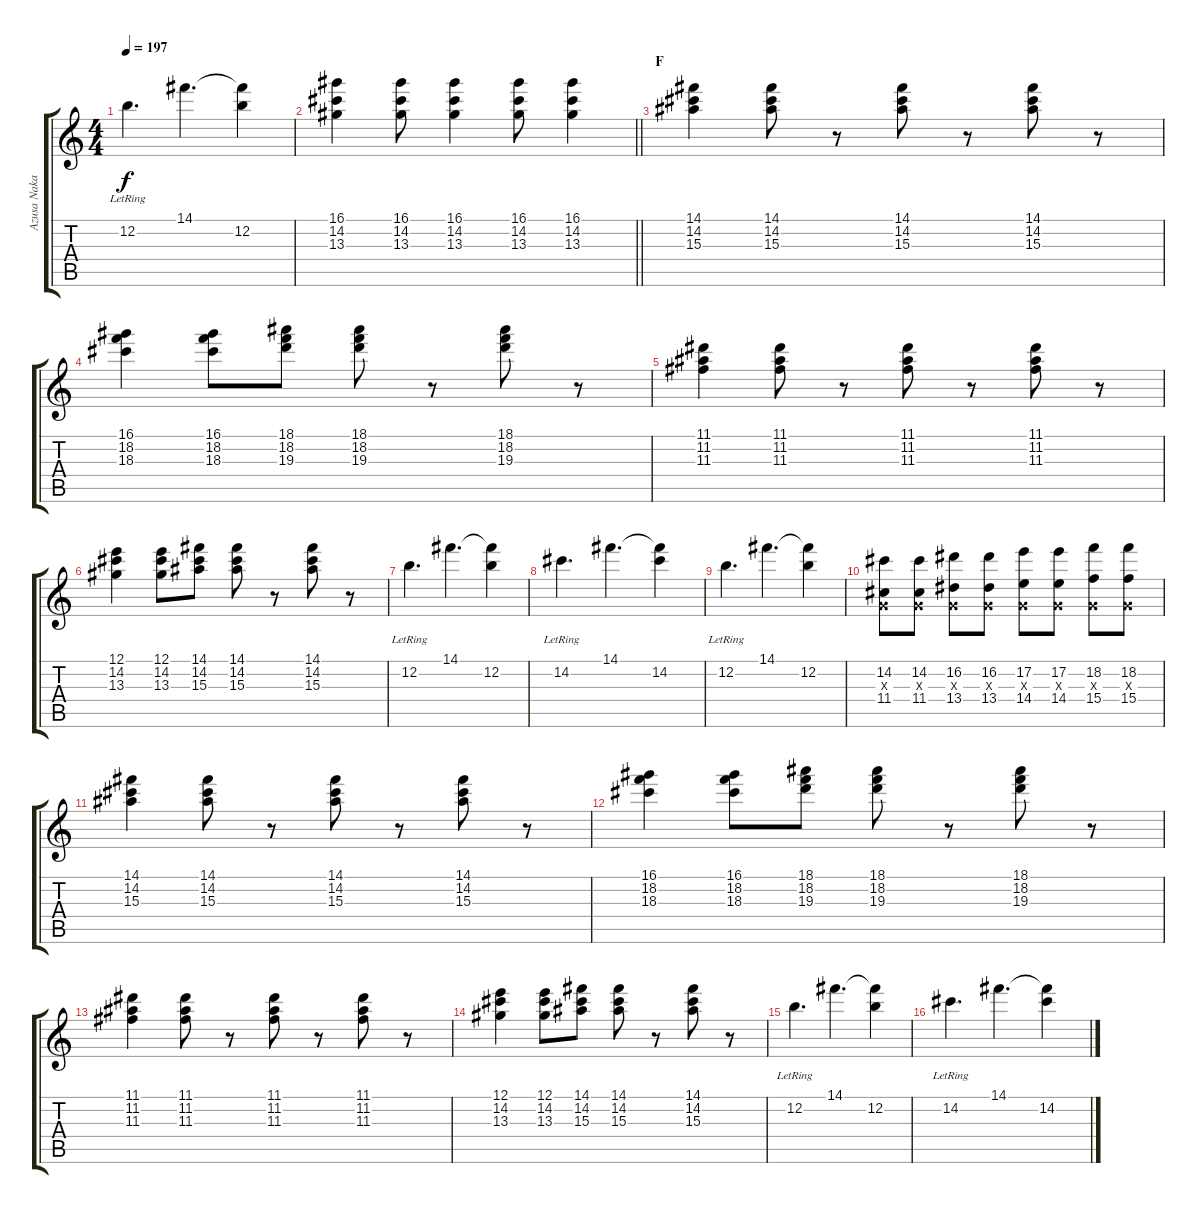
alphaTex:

\track ("Azusa Nakano" "Azusa Naka") {instrument overdrivenguitar}
\staff {score tabs}
\tuning (E4 B3 G3 D3 A2 E2) {hide}
\ts (4 4)
\tempo 197
\clef g2
\ks c
12.2{lr}.4{d dy f} 14.1.4{d} (14.1{t} 12.2).4 |
\barLineRight lightlight
(16.1 14.2 13.3).4 (16.1 14.2 13.3).8 (16.1 14.2 13.3).4 (16.1 14.2 13.3).8 (16.1 14.2 13.3).4 |
\section ("" "F")
(14.1 14.2 15.3).4 (14.1 14.2 15.3).8 r.8 (14.1 14.2 15.3).8 r.8 (14.1 14.2 15.3).8 r.8 |
(16.1 18.2 18.3).4 (16.1 18.2 18.3).8 (18.1 18.2 19.3).8 (18.1 18.2 19.3).8 r.8 (18.1 18.2 19.3).8 r.8 |
(11.1 11.2 11.3).4 (11.1 11.2 11.3).8 r.8 (11.1 11.2 11.3).8 r.8 (11.1 11.2 11.3).8 r.8 |
(12.1 14.2 13.3).4 (12.1 14.2 13.3).8 (14.1 14.2 15.3).8 (14.1 14.2 15.3).8 r.8 (14.1 14.2 15.3).8 r.8 |
12.2{lr}.4{d} 14.1.4{d} (14.1{t} 12.2).4 |
14.2{lr}.4{d} 14.1.4{d} (14.1{t} 14.2).4 |
12.2{lr}.4{d} 14.1.4{d} (14.1{t} 12.2).4 |
(14.2 0.3{x} 11.4).8 (14.2 0.3{x} 11.4).8 (16.2 0.3{x} 13.4).8 (16.2 0.3{x} 13.4).8 (17.2 0.3{x} 14.4).8 (17.2 0.3{x} 14.4).8 (18.2 0.3{x} 15.4).8 (18.2 0.3{x} 15.4).8 |
(14.1 14.2 15.3).4 (14.1 14.2 15.3).8 r.8 (14.1 14.2 15.3).8 r.8 (14.1 14.2 15.3).8 r.8 |
(16.1 18.2 18.3).4 (16.1 18.2 18.3).8 (18.1 18.2 19.3).8 (18.1 18.2 19.3).8 r.8 (18.1 18.2 19.3).8 r.8 |
(11.1 11.2 11.3).4 (11.1 11.2 11.3).8 r.8 (11.1 11.2 11.3).8 r.8 (11.1 11.2 11.3).8 r.8 |
(12.1 14.2 13.3).4 (12.1 14.2 13.3).8 (14.1 14.2 15.3).8 (14.1 14.2 15.3).8 r.8 (14.1 14.2 15.3).8 r.8 |
12.2{lr}.4{d} 14.1.4{d} (14.1{t} 12.2).4 |
14.2{lr}.4{d} 14.1.4{d} (14.1{t} 14.2).4
